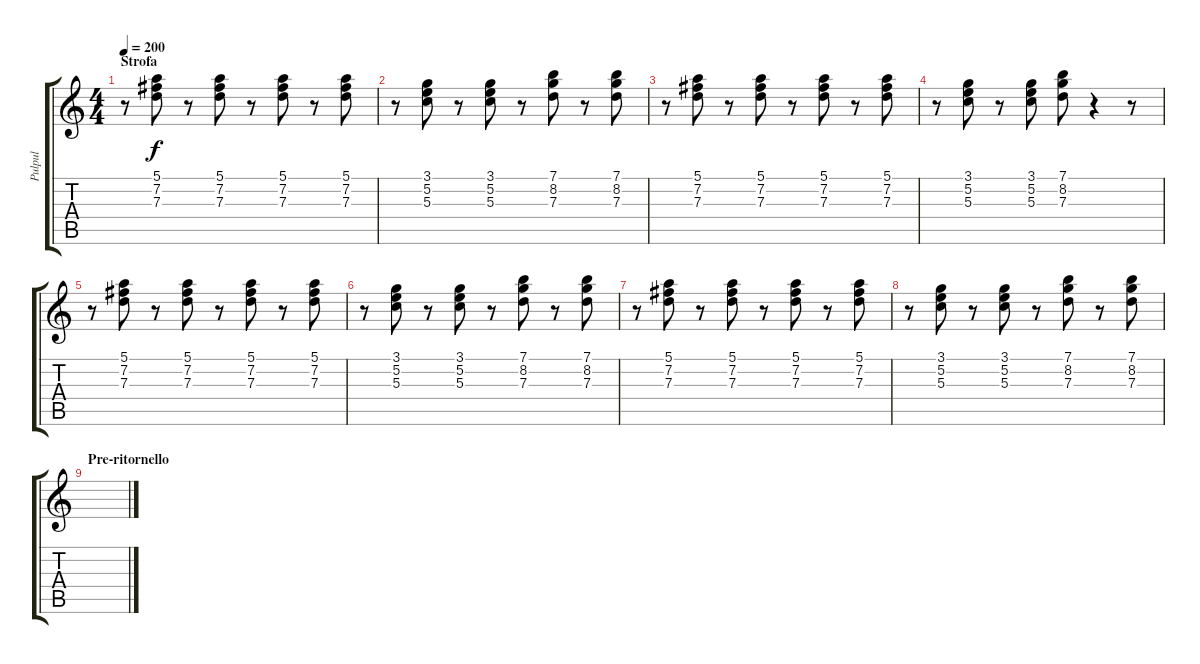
\track ("Pulpul" "Pulpul") {instrument electricguitarclean}
\staff {score tabs}
\tuning (E4 B3 G3 D3 A2 E2) {hide}
\ts (4 4)
\section ("" "Strofa")
\tempo 200
\clef g2
\ks c
r.8{dy f} (5.1 7.2 7.3).8 r.8 (5.1 7.2 7.3).8 r.8 (5.1 7.2 7.3).8 r.8 (5.1 7.2 7.3).8 |
r.8 (3.1 5.2 5.3).8 r.8 (3.1 5.2 5.3).8 r.8 (7.1 8.2 7.3).8 r.8 (7.1 8.2 7.3).8 |
r.8 (5.1 7.2 7.3).8 r.8 (5.1 7.2 7.3).8 r.8 (5.1 7.2 7.3).8 r.8 (5.1 7.2 7.3).8 |
r.8 (3.1 5.2 5.3).8 r.8 (3.1 5.2 5.3).8 (7.1 8.2 7.3).8 r.4 r.8 |
r.8 (5.1 7.2 7.3).8 r.8 (5.1 7.2 7.3).8 r.8 (5.1 7.2 7.3).8 r.8 (5.1 7.2 7.3).8 |
r.8 (3.1 5.2 5.3).8 r.8 (3.1 5.2 5.3).8 r.8 (7.1 8.2 7.3).8 r.8 (7.1 8.2 7.3).8 |
r.8 (5.1 7.2 7.3).8 r.8 (5.1 7.2 7.3).8 r.8 (5.1 7.2 7.3).8 r.8 (5.1 7.2 7.3).8 |
r.8 (3.1 5.2 5.3).8 r.8 (3.1 5.2 5.3).8 r.8 (7.1 8.2 7.3).8 r.8 (7.1 8.2 7.3).8 |
\section ("" "Pre-ritornello")
